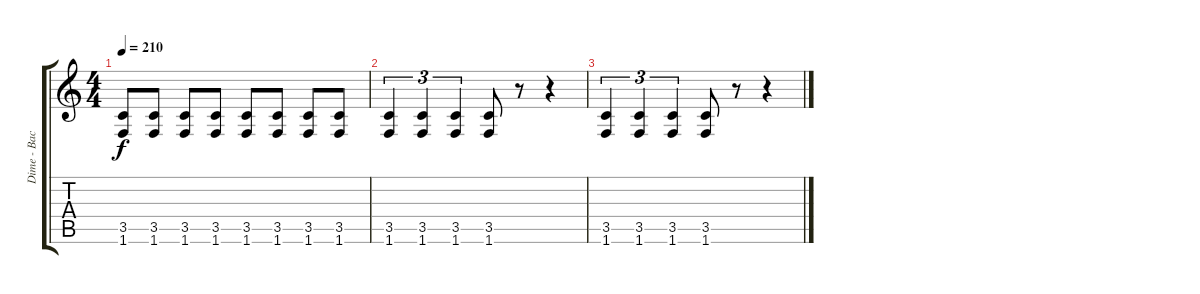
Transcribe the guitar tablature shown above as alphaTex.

\track ("Dime - Back" "Dime - Bac") {instrument distortionguitar}
\staff {score tabs}
\tuning (E4 B3 G3 D3 A2 E2) {hide}
\ts (4 4)
\tempo 210
\clef g2
\ks c
(3.5{t} 1.6{t}).8{dy f} (3.5 1.6).8 (3.5 1.6).8 (3.5 1.6).8 (3.5 1.6).8 (3.5 1.6).8 (3.5 1.6).8 (3.5 1.6).8 |
(3.5 1.6).4{tu (3 2)} (3.5 1.6).4{tu (3 2)} (3.5 1.6).4{tu (3 2)} (3.5 1.6).8 r.8 r.4 |
(3.5 1.6).4{tu (3 2)} (3.5 1.6).4{tu (3 2)} (3.5 1.6).4{tu (3 2)} (3.5 1.6).8 r.8 r.4
